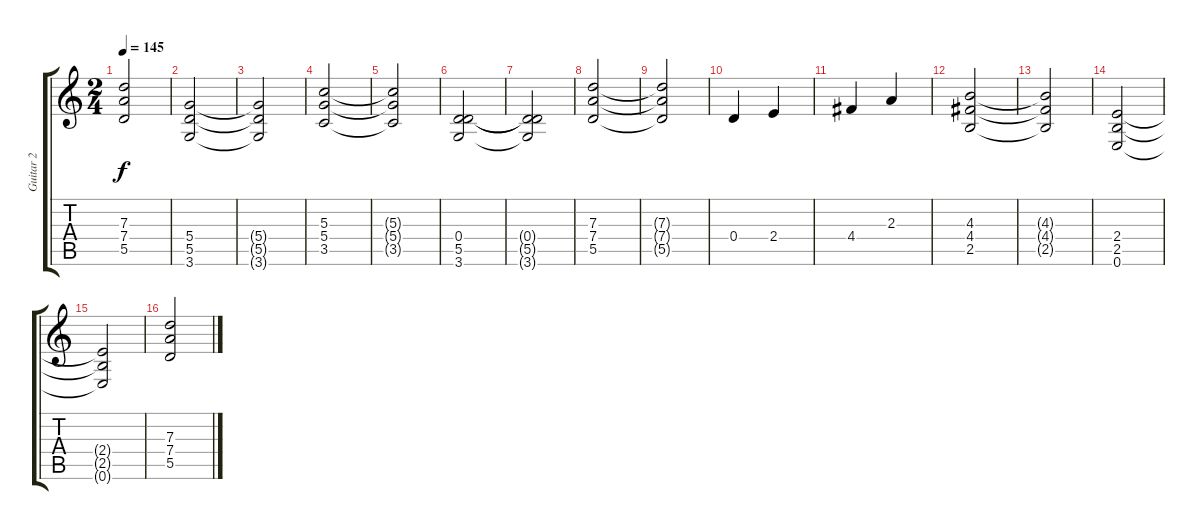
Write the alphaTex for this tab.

\track ("Guitar 2" "Guitar 2") {instrument overdrivenguitar}
\staff {score tabs}
\tuning (E4 B3 G3 D3 A2 E2) {hide}
\ts (2 4)
\tempo 145
\clef g2
\ks c
(7.3{t} 7.4{t} 5.5{t}).2{dy f} |
(5.4 5.5 3.6).2 |
(5.4{t} 5.5{t} 3.6{t}).2 |
(5.3 5.4 3.5).2 |
(5.3{t} 5.4{t} 3.5{t}).2 |
(0.4 5.5 3.6).2 |
(0.4{t} 5.5{t} 3.6{t}).2 |
(7.3 7.4 5.5).2 |
(7.3{t} 7.4{t} 5.5{t}).2 |
0.4.4 2.4.4 |
4.4.4 2.3.4 |
(4.3 4.4 2.5).2 |
(4.3{t} 4.4{t} 2.5{t}).2 |
(2.4 2.5 0.6).2 |
(2.4{t} 2.5{t} 0.6{t}).2 |
(7.3 7.4 5.5).2
